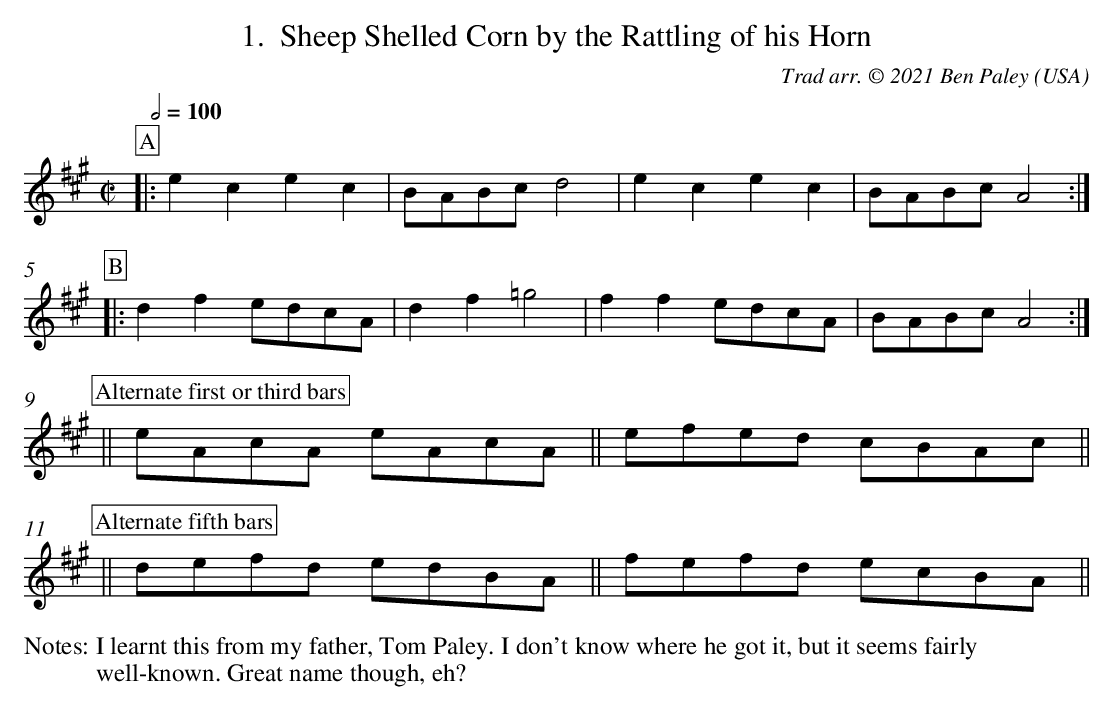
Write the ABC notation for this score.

X:1
T:Sheep Shelled Corn by the Rattling of his Horn
L:1/8
M:C|
C:Trad arr. © 2021 Ben Paley
O:USA
Q:1/2=100
K:A
P:A
|: e2 c2 e2 c2 | BABc d4 | e2 c2 e2 c2 | BABc A4 :|
P:B
|: d2 f2 edcA | d2 f2 =g4 | f2 f2 edcA | BABc A4 :|]
P:Alternate first or third bars
|| eAcA eAcA || efed cBAc ||
P:Alternate fifth bars
|| defd edBA || fefd ecBA ||
